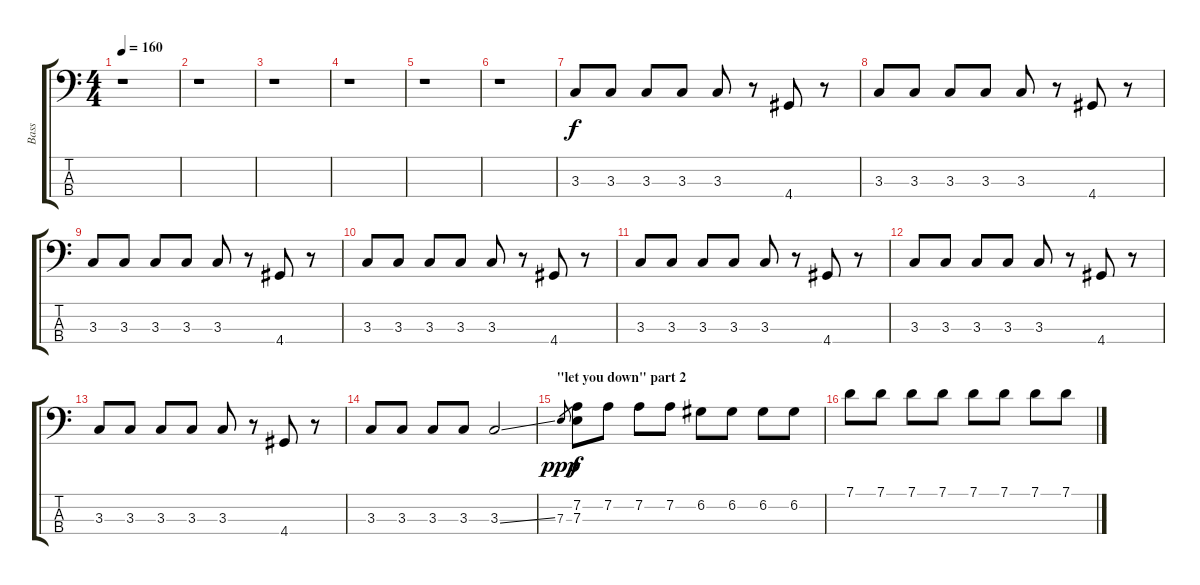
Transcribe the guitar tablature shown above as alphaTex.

\track ("Bass" "Bass") {instrument electricbassfinger}
\staff {score tabs}
\tuning (G2 D2 A1 E1) {hide}
\ts (4 4)
\tempo 160
\clef f4
\ks c
r.1{dy f} |
r.1 |
r.1 |
r.1 |
r.1 |
r.1 |
3.3.8 3.3.8 3.3.8 3.3.8 3.3.8 r.8 4.4.8 r.8 |
3.3.8 3.3.8 3.3.8 3.3.8 3.3.8 r.8 4.4.8 r.8 |
3.3.8 3.3.8 3.3.8 3.3.8 3.3.8 r.8 4.4.8 r.8 |
3.3.8 3.3.8 3.3.8 3.3.8 3.3.8 r.8 4.4.8 r.8 |
3.3.8 3.3.8 3.3.8 3.3.8 3.3.8 r.8 4.4.8 r.8 |
3.3.8 3.3.8 3.3.8 3.3.8 3.3.8 r.8 4.4.8 r.8 |
3.3.8 3.3.8 3.3.8 3.3.8 3.3.8 r.8 4.4.8 r.8 |
3.3.8 3.3.8 3.3.8 3.3.8 3.3{ss}.2 |
\section ("" "\"let you down\" part 2")
7.3.8{gr dy ppp} (7.2 7.3).8{dy f} 7.2.8 7.2.8 7.2.8 6.2.8 6.2.8 6.2.8 6.2.8 |
7.1.8 7.1.8 7.1.8 7.1.8 7.1.8 7.1.8 7.1.8 7.1.8
